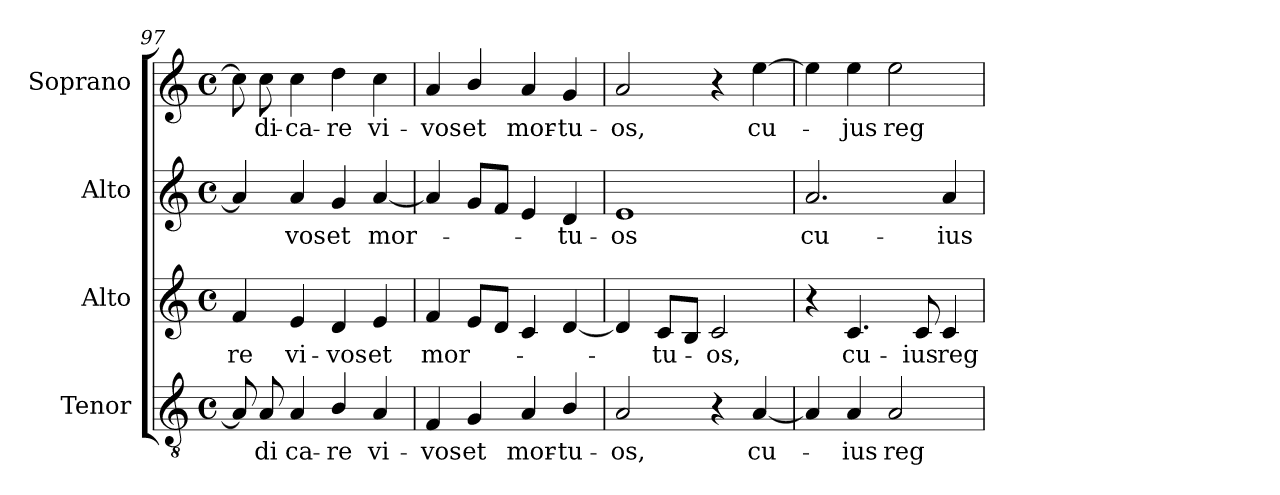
**kern	**text	**kern	**text	**kern	**text	**kern	**text
*part4	*part4	*part3	*part3	*part2	*part2	*part1	*part1
*staff4	*staff4	*staff3	*staff3	*staff2	*staff2	*staff1	*staff1
*I"Tenor	*	*I"Alto	*	*I"Alto	*	*I"Soprano	*
*I'T.	*	*I'A.	*	*I'A.	*	*I'S.	*
*clefGv2	*	*clefG2	*	*clefG2	*	*clefG2	*
*ITrd7c12	*	*	*	*	*	*	*
*k[]	*	*k[]	*	*k[]	*	*k[]	*
*C:	*	*C:	*	*C:	*	*C:	*
*M4/4	*	*M4/4	*	*M4/4	*	*M4/4	*
*met(c)	*	*met(c)	*	*met(c)	*	*met(c)	*
=97	=97	=97	=97	=97	=97	=97	=97
!	!	!	!LO:LY:b:color=#000000	!	!	!	!
8AAi/]	.	4fi/	-re	4ai/]	.	8cci\]	.
!	!LO:LY:b:color=#000000	!	!	!	!	!	!
!	!	!	!	!	!	!	!LO:LY:b:color=#000000
8AAi/	-di	.	.	.	.	8cci\	-di-
!	!LO:LY:b:color=#000000	!	!	!	!	!	!
!	!	!	!LO:LY:b:color=#000000	!	!	!	!
!	!	!	!	!	!LO:LY:b:color=#000000	!	!
!	!	!	!	!	!	!	!LO:LY:b:color=#000000
4AAi/	ca-	4ei/	vi-	4ai/	-vos	4cci\	-ca-
!	!LO:LY:b:color=#000000	!	!	!	!	!	!
!	!	!	!LO:LY:b:color=#000000	!	!	!	!
!	!	!	!	!	!LO:LY:b:color=#000000	!	!
!	!	!	!	!	!	!	!LO:LY:b:color=#000000
4BBi/	-re	4di/	-vos	4gi/	et	4ddi\	-re
!	!LO:LY:b:color=#000000	!	!	!	!	!	!
!	!	!	!LO:LY:b:color=#000000	!	!	!	!
!	!	!	!	!	!LO:LY:b:color=#000000	!	!
!	!	!	!	!	!	!	!LO:LY:b:color=#000000
4AAi/	vi-	4ei/	et	[4ai/	mor-	4cci\	vi-
!!LO:LB:g=z
=98	=98	=98	=98	=98	=98	=98	=98
!	!LO:LY:b:color=#000000	!	!	!	!	!	!
!	!	!	!LO:LY:b:color=#000000	!	!	!	!
!	!	!	!	!	!	!	!LO:LY:b:color=#000000
4FFi/	-vos	4fi/	mor-	4ai/]	.	4ai/	-vos
!	!LO:LY:b:color=#000000	!	!	!	!	!	!
!	!	!	!	!	!	!	!LO:LY:b:color=#000000
4GGi/	et	8ei/L	.	8gi/L	.	4bi/	et
.	.	8di/J	.	8fi/J	.	.	.
!	!LO:LY:b:color=#000000	!	!	!	!	!	!
!	!	!	!	!	!	!	!LO:LY:b:color=#000000
4AAi/	mor-	4ci/	.	4ei/	.	4ai/	mor-
!	!LO:LY:b:color=#000000	!	!	!	!	!	!
!	!	!	!	!	!LO:LY:b:color=#000000	!	!
!	!	!	!	!	!	!	!LO:LY:b:color=#000000
4BBi/	-tu-	[4di/	.	4di/	-tu-	4gi/	-tu-
=99	=99	=99	=99	=99	=99	=99	=99
!	!LO:LY:b:color=#000000	!	!	!	!	!	!
!	!	!	!	!	!LO:LY:b:color=#000000	!	!
!	!	!	!	!	!	!	!LO:LY:b:color=#000000
2AAi/	-os,	4di/]	.	1ei	-os	2ai/	-os,
!	!	!	!LO:LY:b:color=#000000	!	!	!	!
.	.	8ci/L	-tu-	.	.	.	.
.	.	8Bi/J	.	.	.	.	.
!	!	!	!LO:LY:b:color=#000000	!	!	!	!
4r	.	2ci/	-os,	.	.	4r	.
!	!LO:LY:b:color=#000000	!	!	!	!	!	!
!	!	!	!	!	!	!	!LO:LY:b:color=#000000
[4AAi/	cu-	.	.	.	.	[4eei\	cu-
=100	=100	=100	=100	=100	=100	=100	=100
!	!	!	!	!	!LO:LY:b:color=#000000	!	!
4AAi/]	.	4r	.	2.ai/	cu-	4eei\]	.
!	!LO:LY:b:color=#000000	!	!	!	!	!	!
!	!	!	!LO:LY:b:color=#000000	!	!	!	!
!	!	!	!	!	!	!	!LO:LY:b:color=#000000
4AAi/	-ius	4.ci/	cu-	.	.	4eei\	-jus
!	!LO:LY:b:color=#000000	!	!	!	!	!	!
!	!	!	!	!	!	!	!LO:LY:b:color=#000000
2AAi/	reg-	.	.	.	.	2eei\	reg-
!	!	!	!LO:LY:b:color=#000000	!	!	!	!
.	.	8ci/	-ius	.	.	.	.
!	!	!	!LO:LY:b:color=#000000	!	!	!	!
!	!	!	!	!	!LO:LY:b:color=#000000	!	!
.	.	4ci/	reg-	4ai/	-ius	.	.
=	=	=	=	=	=	=	=
*-	*-	*-	*-	*-	*-	*-	*-
